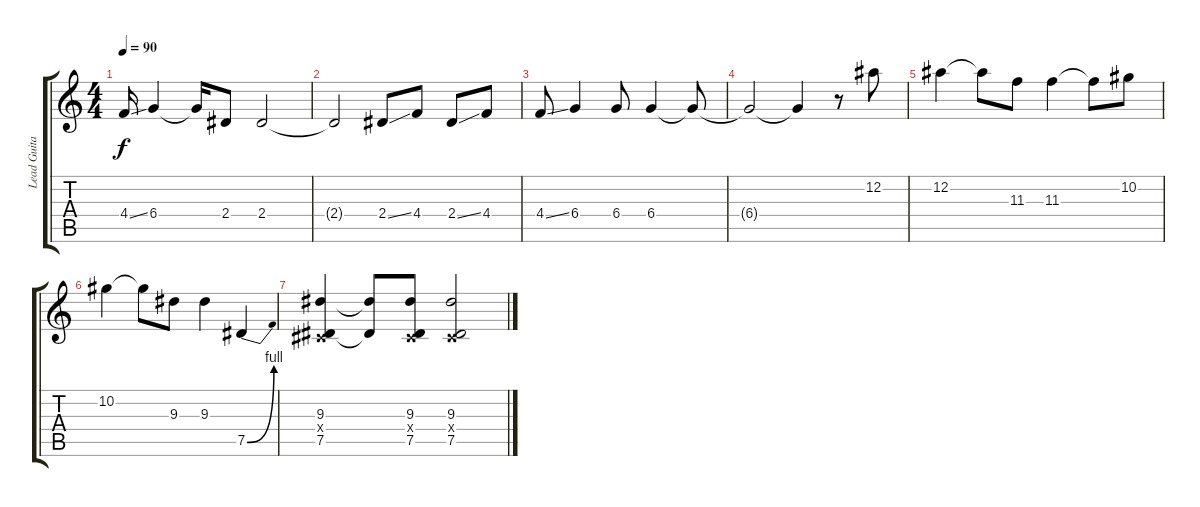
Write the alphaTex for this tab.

\track ("Lead Guitar" "Lead Guita") {instrument distortionguitar}
\staff {score tabs}
\tuning (Eb4 Bb3 Gb3 Db3 Ab2 Eb2) {hide}
\ts (4 4)
\tempo 90
\clef g2
\ks c
4.4{ss}.16{dy f} 6.4.4 6.4{t}.16 2.4.8 2.4.2 |
2.4{t}.2 2.4{ss}.8 4.4.8 2.4{ss}.8 4.4.8 |
4.4{ss}.8 6.4.4 6.4.8 6.4.4 6.4{t}.8 |
6.4{t}.2 6.4{t}.4 r.8 12.2.8 |
12.2.4 12.2{t}.8 11.3.8 11.3.4 11.3{t}.8 10.2.8 |
10.2.4 10.2{t}.8 9.3.8 9.3.4 7.5{be (bend 0 0 60 4)}.4 |
(9.3 0.4{x} 7.5).4 (9.3{t} 7.5{t}).8 (9.3 0.4{x} 7.5).8 (9.3 0.4{x} 7.5).2
